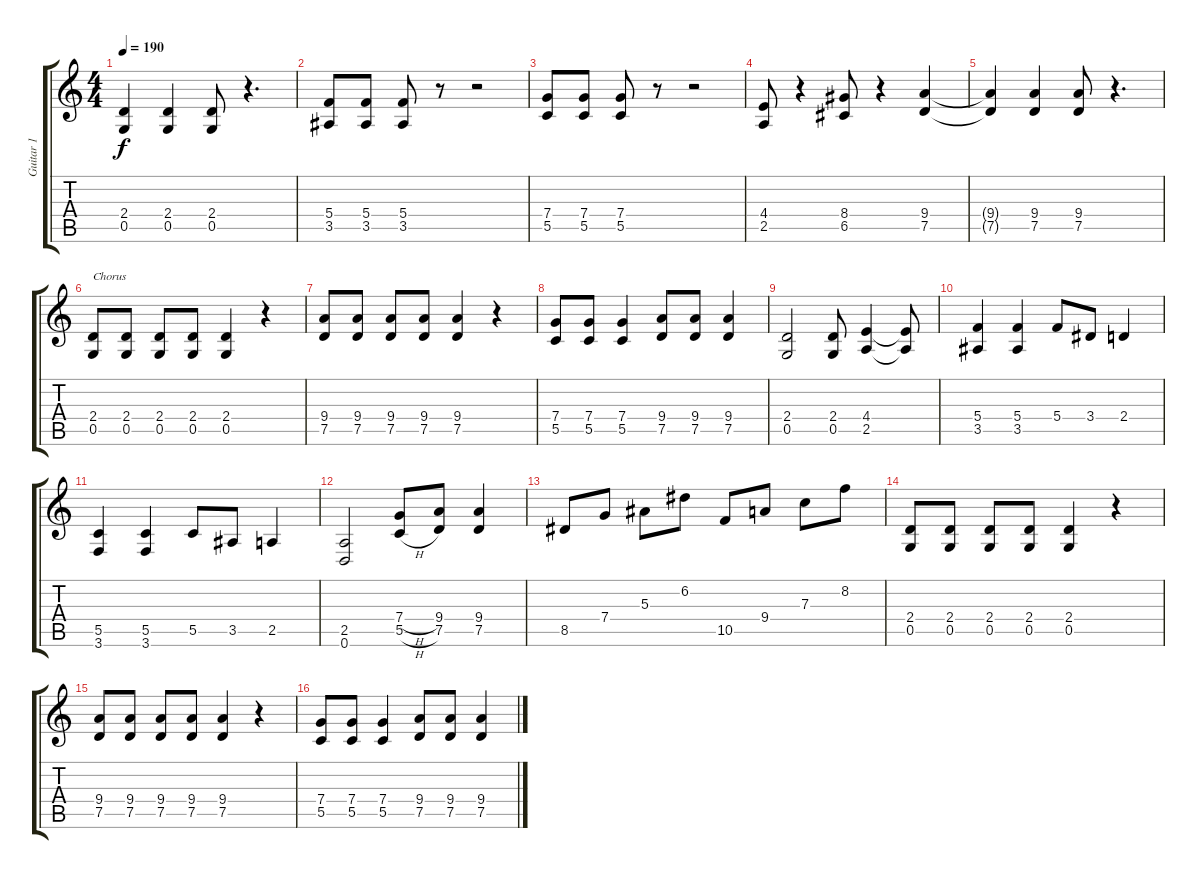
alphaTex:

\track ("Guitar 1" "Guitar 1") {instrument distortionguitar}
\staff {score tabs}
\tuning (D4 A3 F3 C3 G2 D2) {hide}
\ts (4 4)
\tempo 190
\clef g2
\ks c
(2.4{t} 0.5{t}).4{dy f} (2.4 0.5).4 (2.4 0.5).8 r.4{d} |
(5.4 3.5).8 (5.4 3.5).8 (5.4 3.5).8 r.8 r.2 |
(7.4 5.5).8 (7.4 5.5).8 (7.4 5.5).8 r.8 r.2 |
(4.4 2.5).8 r.4 (8.4 6.5).8 r.4 (9.4 7.5).4 |
(9.4{t} 7.5{t}).4 (9.4 7.5).4 (9.4 7.5).8 r.4{d} |
(2.4 0.5).8{txt "Chorus"} (2.4 0.5).8 (2.4 0.5).8 (2.4 0.5).8 (2.4 0.5).4 r.4 |
(9.4 7.5).8 (9.4 7.5).8 (9.4 7.5).8 (9.4 7.5).8 (9.4 7.5).4 r.4 |
(7.4 5.5).8 (7.4 5.5).8 (7.4 5.5).4 (9.4 7.5).8 (9.4 7.5).8 (9.4 7.5).4 |
(2.4 0.5).2 (2.4 0.5).8 (4.4 2.5).4 (4.4{t} 2.5{t}).8 |
(5.4 3.5).4 (5.4 3.5).4 5.4.8 3.4.8 2.4.4 |
(5.5 3.6).4 (5.5 3.6).4 5.5.8 3.5.8 2.5.4 |
(2.5 0.6).2 (7.4{h} 5.5{h}).8 (9.4 7.5).8 (9.4 7.5).4 |
8.5.8 7.4.8 5.3.8 6.2.8 10.5.8 9.4.8 7.3.8 8.2.8 |
(2.4 0.5).8 (2.4 0.5).8 (2.4 0.5).8 (2.4 0.5).8 (2.4 0.5).4 r.4 |
(9.4 7.5).8 (9.4 7.5).8 (9.4 7.5).8 (9.4 7.5).8 (9.4 7.5).4 r.4 |
(7.4 5.5).8 (7.4 5.5).8 (7.4 5.5).4 (9.4 7.5).8 (9.4 7.5).8 (9.4 7.5).4
